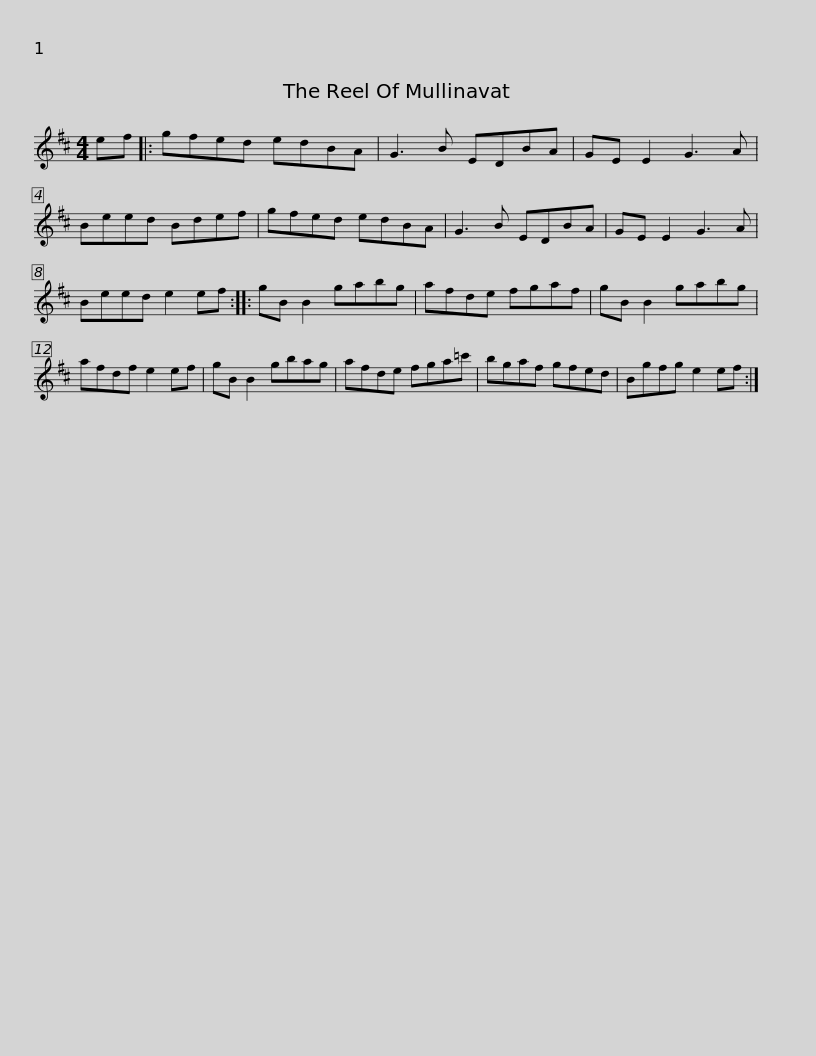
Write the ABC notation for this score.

X:1
L:1/8
M:4/4
I:linebreak $
K:D
V:1 treble
V:1
 ef |: gfed edBA | G3 B EDBA | GE E2 G3 A | Beed Bdef | %5
 gfed edBA |$ G3 B EDBA | GE E2 G3 A | Beed e2 ef :: gB B2 gabg | %10
 afde fgaf | gB B2 gabg |$ afdf e2 ef | gB B2 gbag | afde fga=c' | %15
 bgaf gfed | Bgfg e2 ef :| %17
